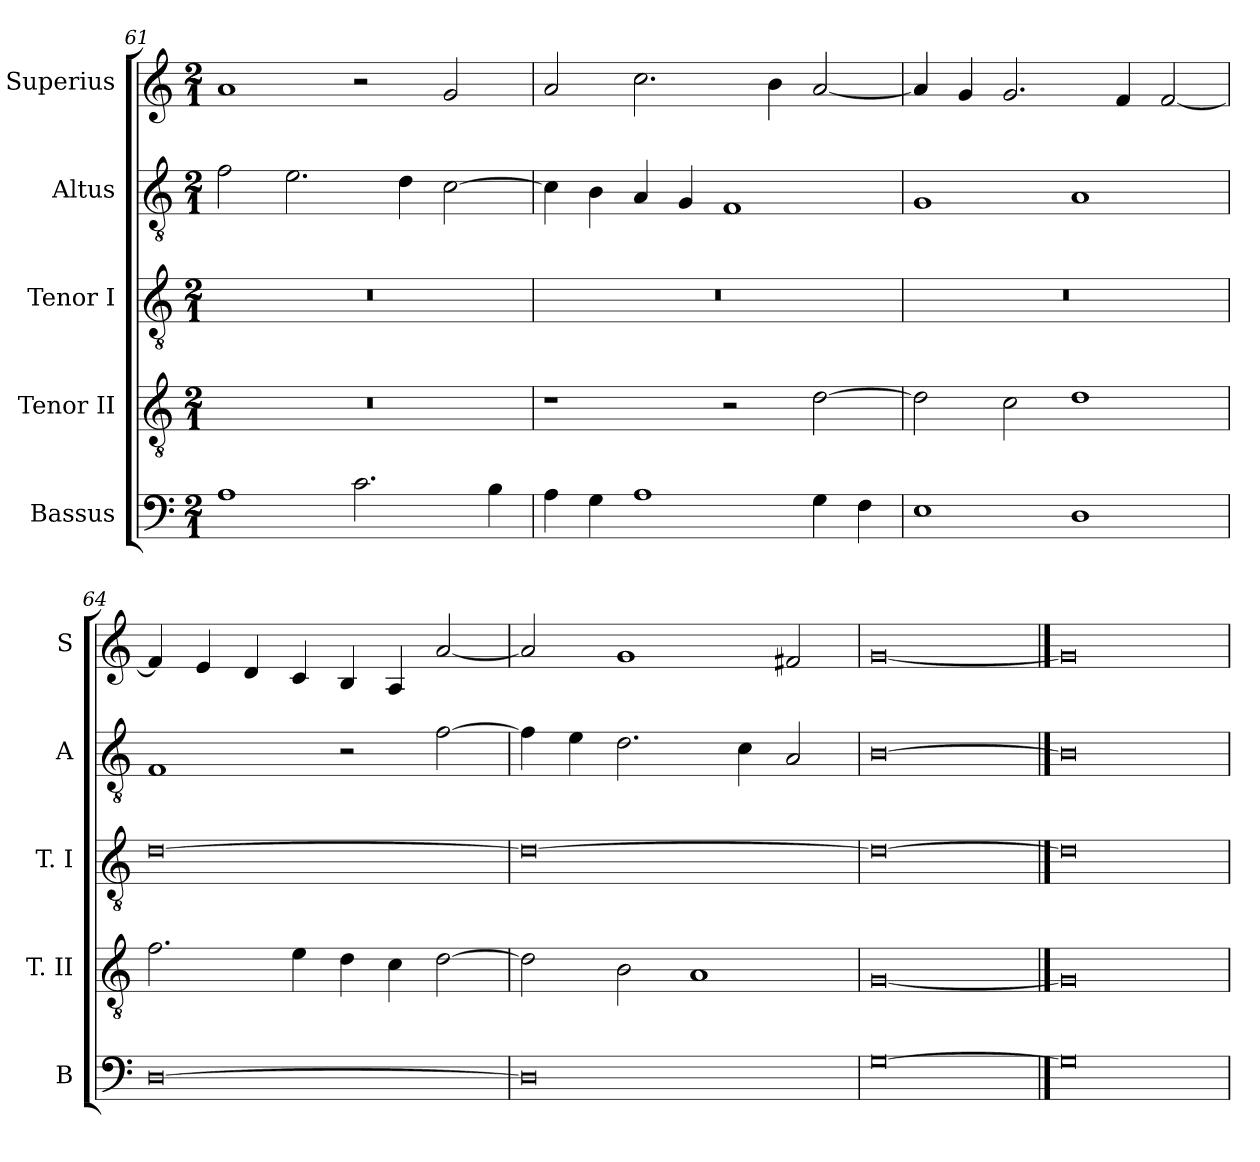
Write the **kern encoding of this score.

**kern	**kern	**kern	**kern	**kern
*part5	*part4	*part3	*part2	*part1
*staff5	*staff4	*staff3	*staff2	*staff1
*I"Bassus	*I"Tenor II	*I"Tenor I	*I"Altus	*I"Superius
*I'B	*I'T. II	*I'T. I	*I'A	*I'S
*clefF4	*clefGv2	*clefGv2	*clefGv2	*clefG2
*k[]	*k[]	*k[]	*k[]	*k[]
*C:	*C:	*C:	*C:	*C:
*M2/1	*M2/1	*M2/1	*M2/1	*M2/1
=61	=61	=61	=61	=61
1A	0r	0r	2f	1a
.	.	.	2.e	.
2.c	.	.	.	2r
.	.	.	4d	.
.	.	.	[2c	2g
4B	.	.	.	.
=62	=62	=62	=62	=62
4A	1r	0r	4c]	2a
4G	.	.	4B	.
1A	.	.	4A	2.cc
.	.	.	4G	.
.	2r	.	1F	.
.	.	.	.	4b
4G	[2d	.	.	[2a
4F	.	.	.	.
=63	=63	=63	=63	=63
1E	2d]	0r	1G	4a]
.	.	.	.	4g
.	2c	.	.	2.g
1D	1d	.	1A	.
.	.	.	.	4f
.	.	.	.	[2f
=64	=64	=64	=64	=64
[0D	2.f	[0d	1F	4f]
.	.	.	.	4e
.	.	.	.	4d
.	4e	.	.	4c
.	4d	.	2r	4B
.	4c	.	.	4A
.	[2d	.	[2f	[2a
=65	=65	=65	=65	=65
0D]	2d]	0d_	4f]	2a]
.	.	.	4e	.
.	2B	.	2.d	1g
.	1A	.	.	.
.	.	.	4c	.
.	.	.	2A	2f#X
=66	=66	=66	=66	=66
[0G	[0G	0d_	[0B	[0g
==67	==67	==67	==67	==67
0G]	0G]	0d]	0B]	0g]
=	=	=	=	=
*-	*-	*-	*-	*-
